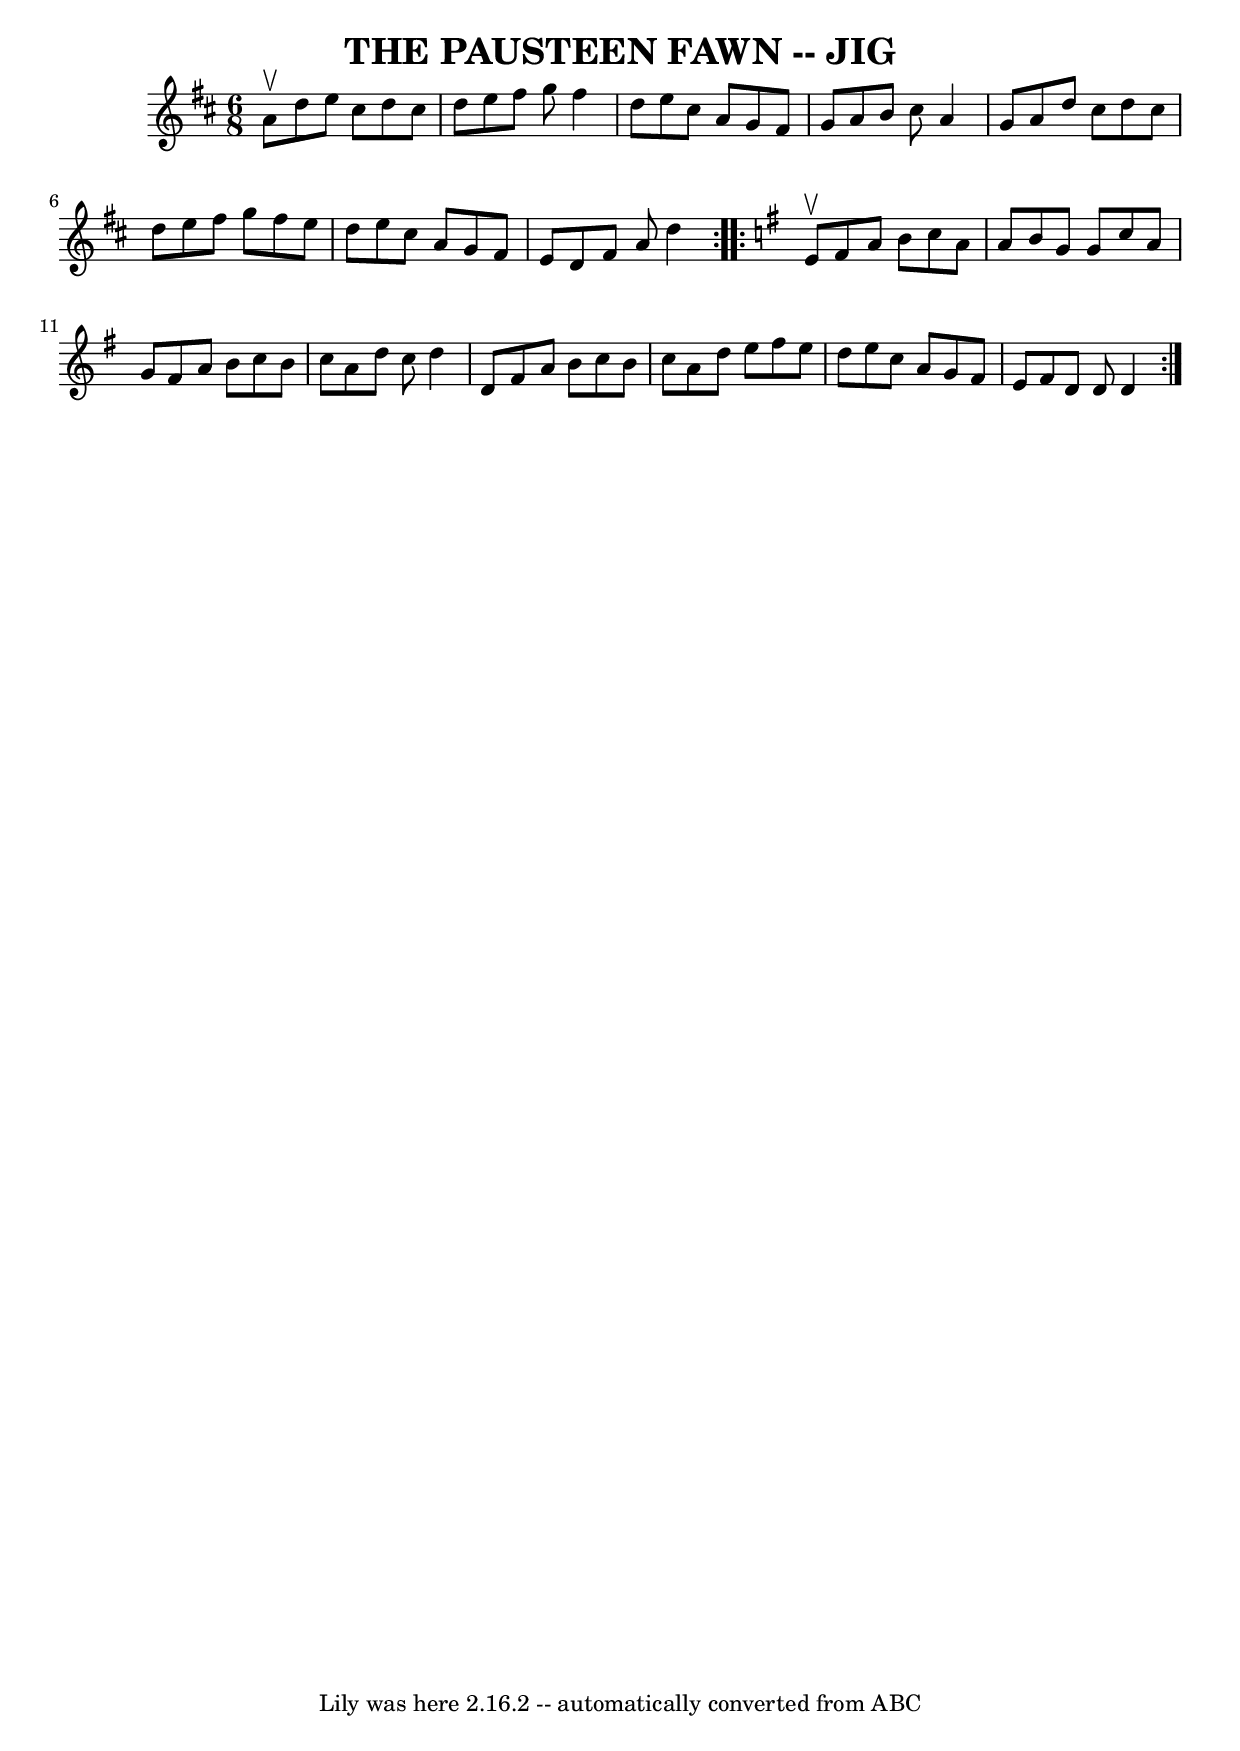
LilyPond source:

\version "2.16.2"
\include "Mammoth.ily"
\header {
  %% book = "Ryan's Mammoth Collection of Fiddle Tunes"
  crossRefNumber = "1"
  footnotes = ""
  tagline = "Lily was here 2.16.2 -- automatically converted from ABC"
  title = "THE PAUSTEEN FAWN -- JIG"

}
voicedefault =  {



  \repeat volta 2 {

    \time 6/8 
    \key d \major     a'8^\upbow        |
    d''8 e''8 cis''8        d''8 cis''8 d''8     |
    e''8 fis''8 g''8 fis''4 d''8   |
    e''8 cis''8 a'8 g'8 fis'8 g'8    |
    a'8         b'8 cis''8 a'4 g'8         |
    a'8 d''8 cis''8 d''8         cis''8 d''8     |
    e''8 fis''8 g''8 fis''8 e''8 d''8    |
    e''8 cis''8 a'8 g'8 fis'8 e'8    |
    d'8    
    fis'8 a'8 d''4    
  }   
  \key d \mixolydian
  
  \repeat volta 2 {     e'8^\upbow        |
    fis'8 a'8 b'8 c''8 a'8 a'8    |
         b'8 g'8 g'8 c''8 a'8 g'8     |
    fis'8 a'8 b'8         c''8 b'8 c''8     |
    a'8 d''8 c''8 d''4 d'8         |
    fis'8 a'8 b'8 c''8 b'8 c''8    |
    a'8 d''8      e''8 fis''8 e''8 d''8     |
    e''8 c''8 a'8 g'8         fis'8 e'8     |
    fis'8 d'8 d'8 d'4    
  }   

}

\score{
  <<

    \context Staff="default"
    {
      \voicedefault 
      
    }

  >>
  \layout {
    
  }
  \midi {
  }

}
